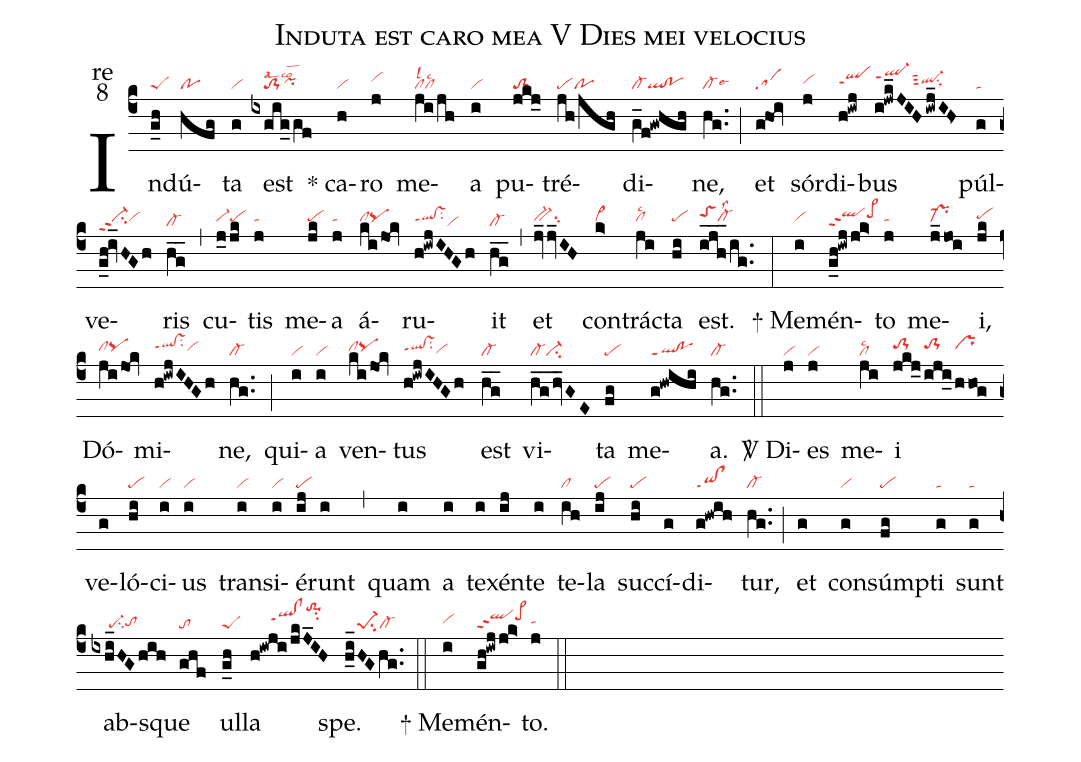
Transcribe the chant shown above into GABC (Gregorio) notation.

name:Induta est caro mea V Dies mei velocius;
office-part:re;
mode:8;
nabc-lines:1;
%%
(c4) In(g_h|peS)dú(hfg|po)ta(g|vi) est(ixgig_/gf|////to-1lsal2pihhlsco2)
<sp>*</sp> ca(h|vi)ro(j|vihi) me(ji/jh|cllsl2cllsc2)a(i|vi)
pu(jkj_|to-1)tré(jh/jgh|pepo)di(g_f!gwhgh|cl-ql!po)ne,(hg..|cl-lse6) (;)
et(g@hoi|sa) sór(j|vihh)di(h!iwj|qlhhppt1)bus(i!jwk_JIHiwj_IH>|ql-hjppt1sut3ql-hhsu1sux1)
púl(g|ta)ve(g_h@iv_HGh|ci-hhppt2vihh)ris(hg__|cl-) (,)
cu(j_0jk|vi-hhpehh)tis(j|tahh) me(jk|pehh)a(j|tahh)
á(ki/jok|clhhpqhh)ru(h!iwjIHGh|qlhh!vshhsu2ppt1vi)it(hg__|cl-) (,)
et(jv_jv_IH|bv-hhsu2) con(k>|vi>hh)trác(ji|clhhlsc2)ta(hi|pehh) est.(ijh___/ig..|toShjcl-hhlss2) (:)

<sp>+</sp> Me(i|vihh)mén(g_h!iwj/jk>|qlhjppt2pe>hj)to(j|tahh) me(j_1joi|pr-hh)i,(jk|pehi)
Dó(ji/jok|clhhpqhh)mi(h!iwjIHGh|qlhi!vshisu2ppt1vihh)ne,(hg..|cl-) (;)
qui(i|vi)a(i|vi) ven(ki/jok|clhhpqhh)tus(h!iwjIHGh|qlhh!vshhsu2ppt1vihg) est(hg__|cl-)
vi(hg__/hv_GE|cl-ci-)ta(fg|pe) me(g!hwihi|ql!poppt1)a.(hg..|cl-) (::)

<sp>V/</sp> Di(j|vi)es(j|vi) me(ji|cllsc2)i(jkj_|to-1hi|iji_|to-1hi|hhog|prhi)
ve(g)ló(hi|pe)ci(i|vi)us(i|vi) tran(i|vi)si(i|vi)é(ij|pe)runt(i) (,)
quam(i) a(i) te(i)xén(ij)te(i) te(ih|cl)la(ij|pe) suc(hi|pe)cí(g)di(g!hwih|qi!clppt1)tur,(hg..|cl-) (;)
et(g) con(g|vi)súm(fg|pe)pti(g|ta) sunt(g|ta) ab(ixhi_HGhih|/////pe-su2tohg)sque(ghf|to)
ul(g_h|peS)la(h!iwji/jkJ_IH|//////qlhi!clhippt1to-1hmsu2) spe.
(h_i_HGhg..|////pe-1su2cl-) (::)

<sp>+</sp> Me(i|vihh)mén(gh!iwj/jk>|qlhjppt2pe>hj)to.(j|tahh) (::)
